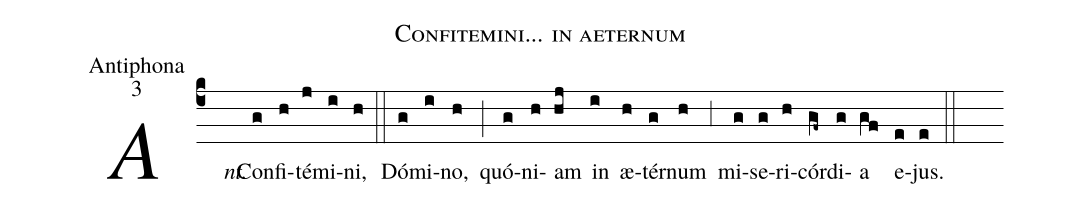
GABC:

name:Confitemini... in aeternum;
office-part:Antiphona;
mode:3;
%%
(c4) <i>Ant.</i>() Con(g)fi(h)té(j)mi(i)ni,(h) (::)
Dó(g)mi(i)no,(h) (;) quó(g)ni(h)am(hj) in(i) æ(h)tér(g)num(h) (,3) mi(g)se(g)ri(h)cór(gf~)di(g)a(gf) e(e)jus.(e) (::)
